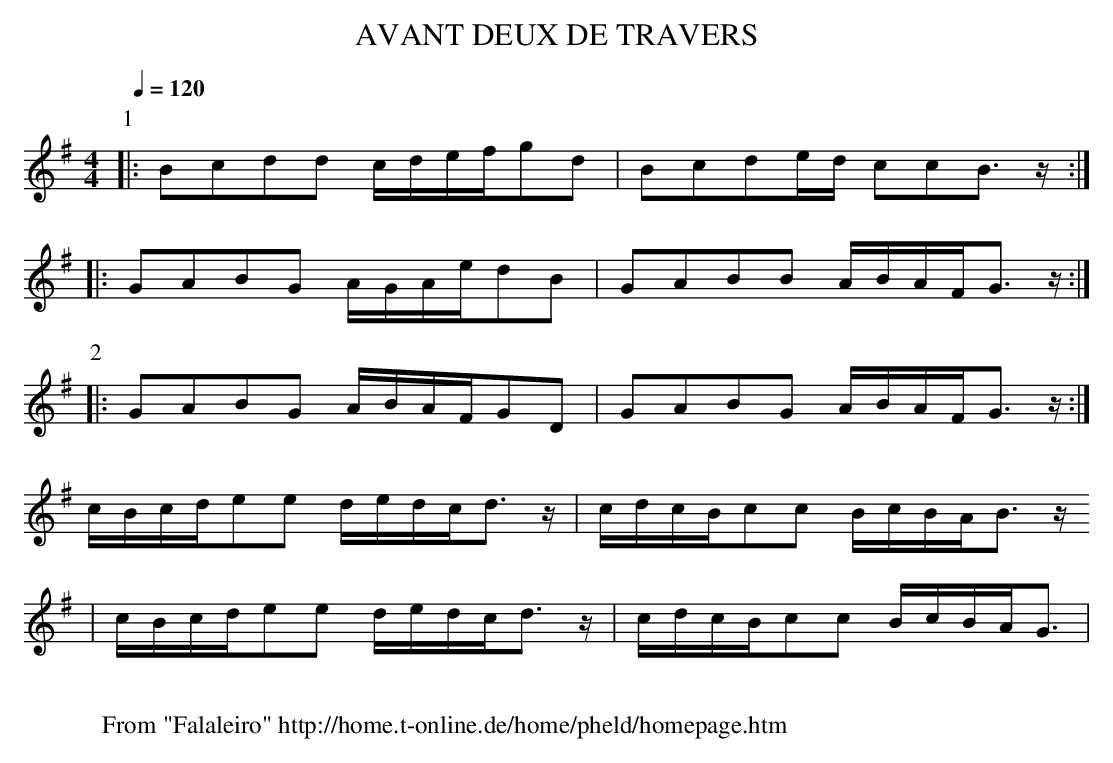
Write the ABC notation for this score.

X:1
T:AVANT DEUX DE TRAVERS
M:4/4
L:1/8
Q:1/4=120
K:G
P:1
|:Bcdd c/2d/2e/2f/2gd|Bcde/2d/2 ccB3/2 z/2:|
|:GABG A/2G/2A/2e/2dB|GABB A/2B/2A/2F/2G3/2 z/2:|
P:2
|:GABG A/2B/2A/2F/2GD|GABG A/2B/2A/2F/2G3/2 z/2:|
c/2B/2c/2d/2ee d/2e/2d/2c/2d3/2 z/2 |c/2d/2c/2B/2cc B/2c/2B/2A/2B3/2 z/2
 |
c/2B/2c/2d/2ee d/2e/2d/2c/2d3/2 z/2 |c/2d/2c/2B/2cc B/2c/2B/2A/2G3/2 |
W:
W: From "Falaleiro" http://home.t-online.de/home/pheld/homepage.htm
